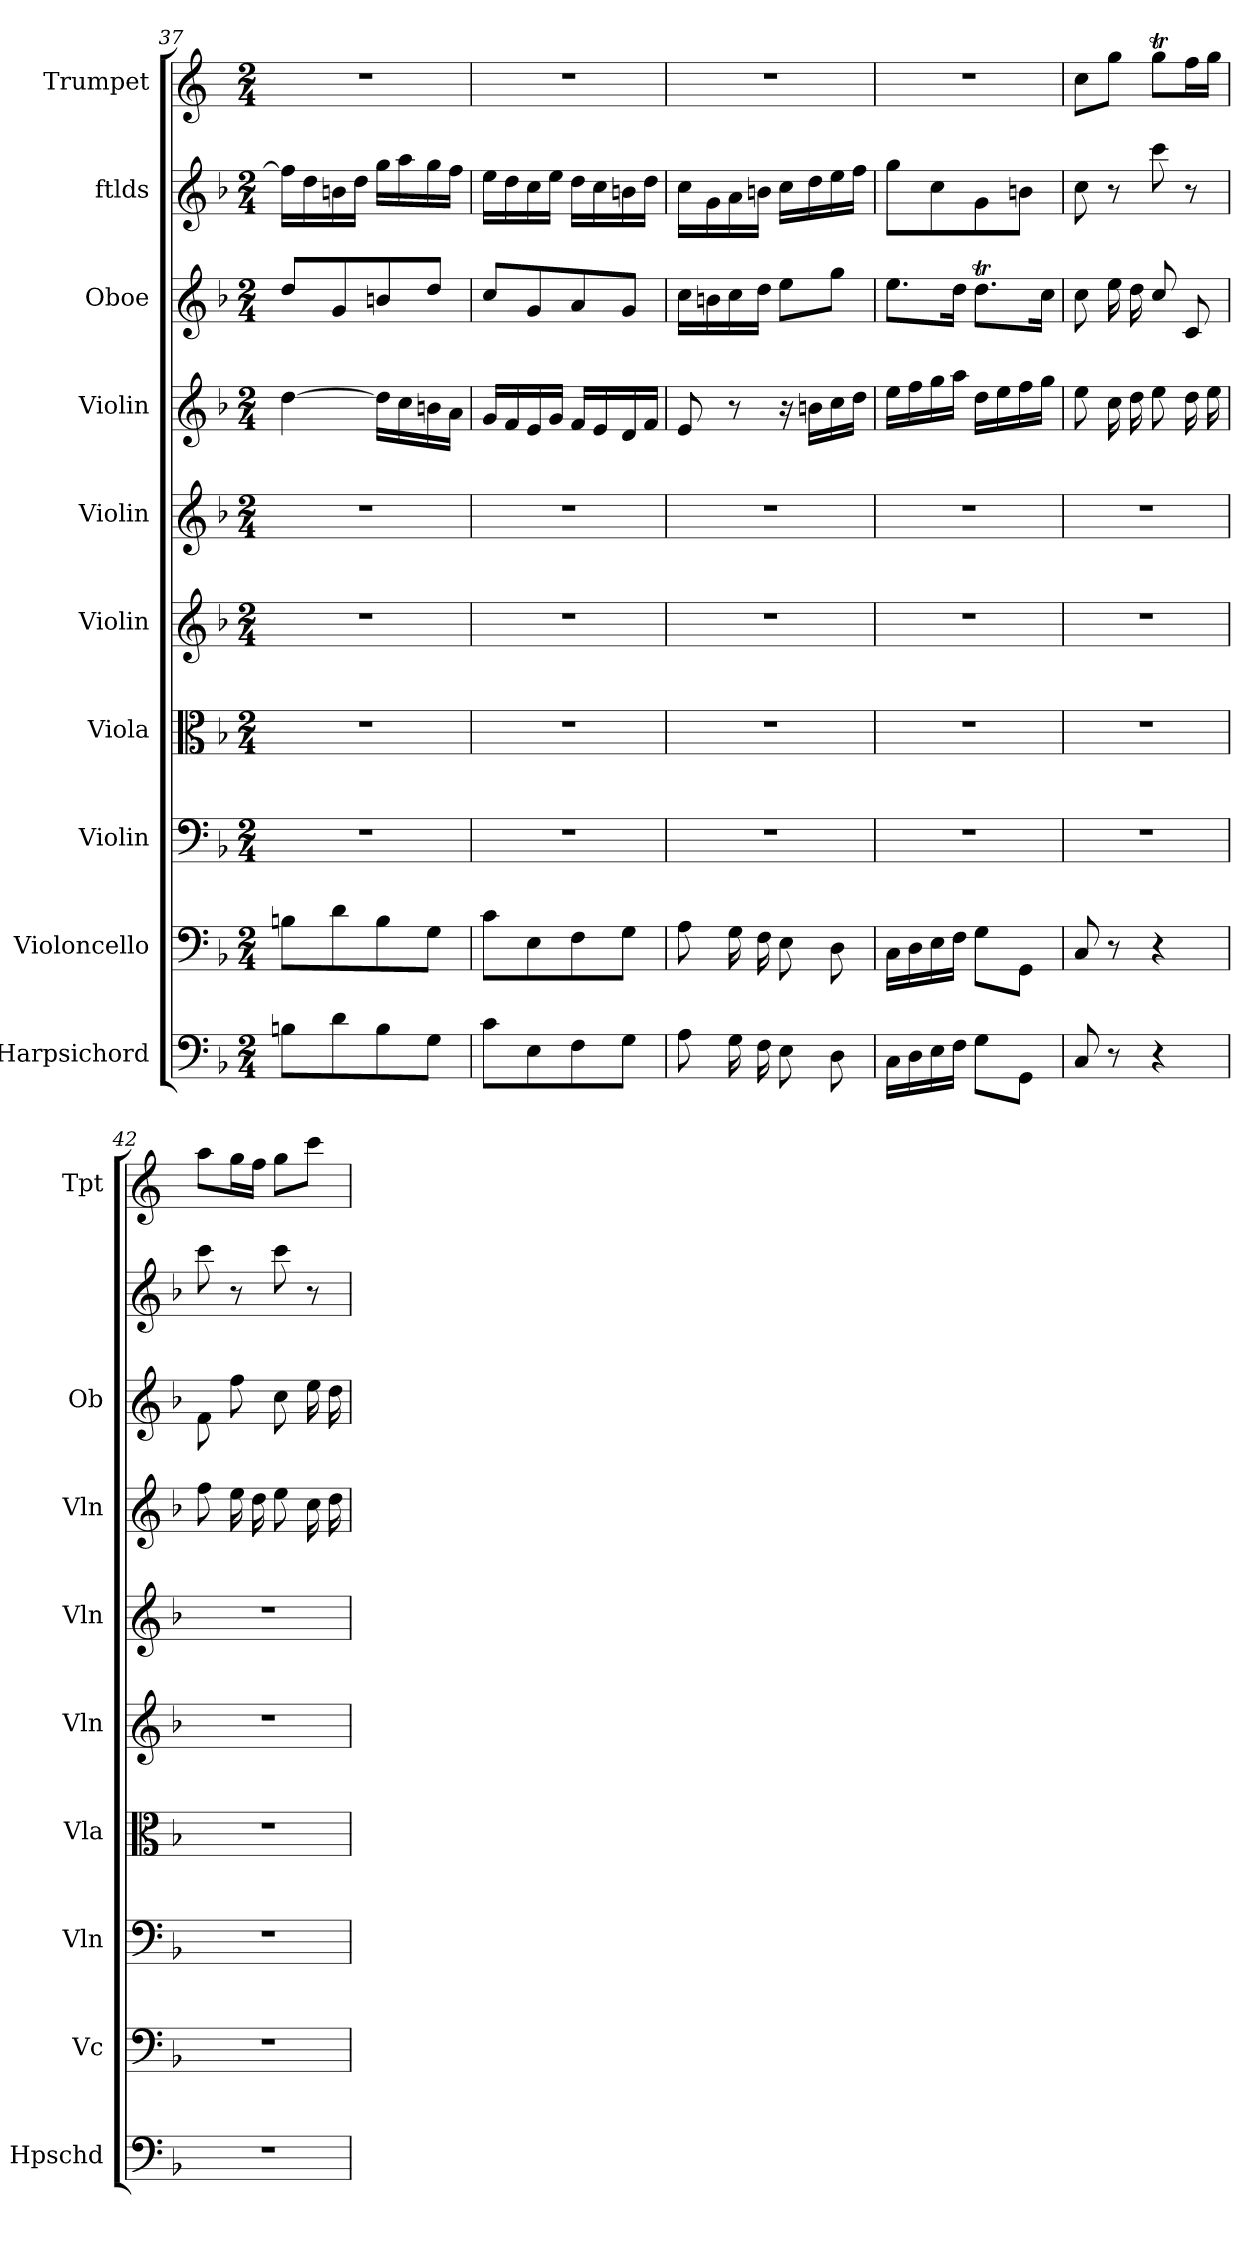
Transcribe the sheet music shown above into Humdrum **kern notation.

**kern	**kern	**kern	**kern	**kern	**kern	**kern	**kern	**kern	**kern
*part10	*part9	*part8	*part7	*part6	*part5	*part4	*part3	*part2	*part1
*staff10	*staff9	*staff8	*staff7	*staff6	*staff5	*staff4	*staff3	*staff2	*staff1
*I"Harpsichord	*I"Violoncello	*I"Violin	*I"Viola	*I"Violin	*I"Violin	*I"Violin	*I"Oboe	*I"ftlds	*I"Trumpet
*I'Hpschd	*I'Vc	*I'Vln	*I'Vla	*I'Vln	*I'Vln	*I'Vln	*I'Ob	*	*I'Tpt
*clefF4	*clefF4	*clefF4	*clefC3	*clefG2	*clefG2	*clefG2	*clefG2	*clefG2	*clefG2
*k[b-]	*k[b-]	*k[b-]	*k[b-]	*k[b-]	*k[b-]	*k[b-]	*k[b-]	*k[b-]	*k[]
*M2/4	*M2/4	*M2/4	*M2/4	*M2/4	*M2/4	*M2/4	*M2/4	*M2/4	*M2/4
=37	=37	=37	=37	=37	=37	=37	=37	=37	=37
8Bn\L	8Bn\L	2r	2r	2r	2r	[4dd\	8dd/L	16ff\LL]	2r
.	.	.	.	.	.	.	.	16dd\	.
8d\	8d\	.	.	.	.	.	8g/	16bn\	.
.	.	.	.	.	.	.	.	16dd\JJ	.
8B\	8B\	.	.	.	.	16dd\LL]	8bn/	16gg\LL	.
.	.	.	.	.	.	16cc\	.	16aa\	.
8G\J	8G\J	.	.	.	.	16bn\	8dd/J	16gg\	.
.	.	.	.	.	.	16a\JJ	.	16ff\JJ	.
=38	=38	=38	=38	=38	=38	=38	=38	=38	=38
8c\L	8c\L	2r	2r	2r	2r	16g/LL	8cc/L	16ee\LL	2r
.	.	.	.	.	.	16f/	.	16dd\	.
8E\	8E\	.	.	.	.	16e/	8g/	16cc\	.
.	.	.	.	.	.	16g/JJ	.	16ee\JJ	.
8F\	8F\	.	.	.	.	16f/LL	8a/	16dd\LL	.
.	.	.	.	.	.	16e/	.	16cc\	.
8G\J	8G\J	.	.	.	.	16d/	8g/J	16bn\	.
.	.	.	.	.	.	16f/JJ	.	16dd\JJ	.
=39	=39	=39	=39	=39	=39	=39	=39	=39	=39
8A\	8A\	2r	2r	2r	2r	8e/	16cc\LL	16cc\LL	2r
.	.	.	.	.	.	.	16bn\	16g\	.
16G\	16G\	.	.	.	.	8r	16cc\	16a\	.
16F\	16F\	.	.	.	.	.	16dd\JJ	16bn\JJ	.
8E\	8E\	.	.	.	.	16r	8ee\L	16cc\LL	.
.	.	.	.	.	.	16bn\LL	.	16dd\	.
8D\	8D\	.	.	.	.	16cc\	8gg\J	16ee\	.
.	.	.	.	.	.	16dd\JJ	.	16ff\JJ	.
=40	=40	=40	=40	=40	=40	=40	=40	=40	=40
16C\LL	16C\LL	2r	2r	2r	2r	16ee\LL	8.ee\L	8gg\L	2r
16D\	16D\	.	.	.	.	16ff\	.	.	.
16E\	16E\	.	.	.	.	16gg\	.	8cc\	.
16F\JJ	16F\JJ	.	.	.	.	16aa\JJ	16dd\Jk	.	.
8G\L	8G\L	.	.	.	.	16dd\LL	8.ddT\L	8g\	.
.	.	.	.	.	.	16ee\	.	.	.
8GG\J	8GG\J	.	.	.	.	16ff\	.	8bn\J	.
.	.	.	.	.	.	16gg\JJ	16cc\Jk	.	.
=41	=41	=41	=41	=41	=41	=41	=41	=41	=41
8C/	8C/	2r	2r	2r	2r	8ee\	8cc\	8cc\	8cc\L
8r	8r	.	.	.	.	16cc\	16ee\	8r	8gg\J
.	.	.	.	.	.	16dd\	16dd\	.	.
4r	4r	.	.	.	.	8ee\	8cc/	8ccc\	8ggT\L
.	.	.	.	.	.	16dd\	8c/	8r	16ff\L
.	.	.	.	.	.	16ee\	.	.	16gg\JJ
=42	=42	=42	=42	=42	=42	=42	=42	=42	=42
2r	2r	2r	2r	2r	2r	8ff\	8f\	8ccc\	8aa\L
.	.	.	.	.	.	16ee\	8ff\	8r	16gg\L
.	.	.	.	.	.	16dd\	.	.	16ff\JJ
.	.	.	.	.	.	8ee\	8cc\	8ccc\	8gg\L
.	.	.	.	.	.	16cc\	16ee\	8r	8ccc\J
.	.	.	.	.	.	16dd\	16dd\	.	.
=	=	=	=	=	=	=	=	=	=
*-	*-	*-	*-	*-	*-	*-	*-	*-	*-
